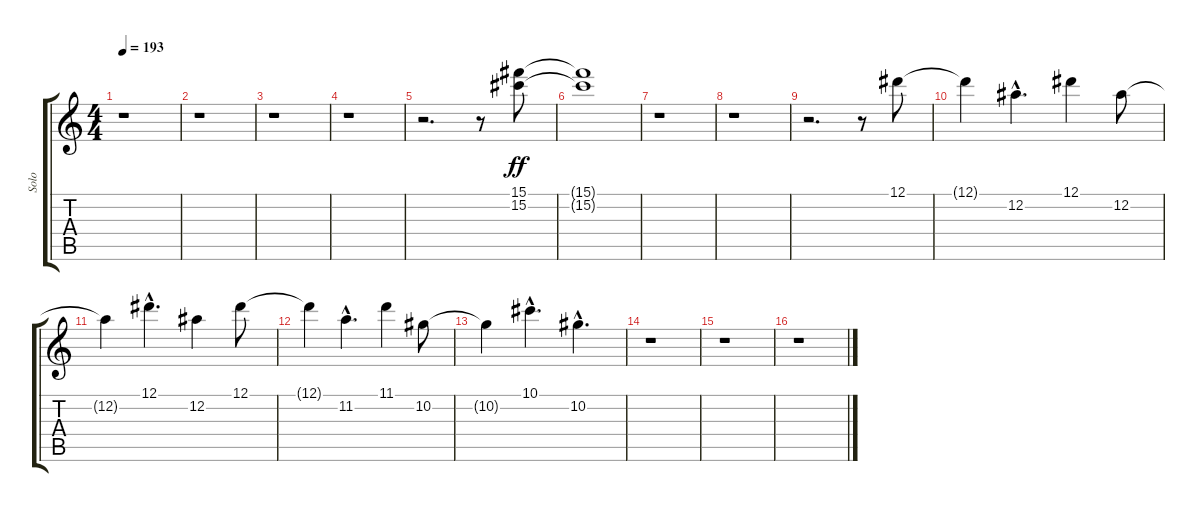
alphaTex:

\track ("Solo" "Solo") {instrument distortionguitar}
\staff {score tabs}
\tuning (Eb4 Bb3 Gb3 Db3 Ab2 Eb2) {hide}
\ts (4 4)
\tempo 193
\clef g2
\ks c
r.1{dy f} |
r.1 |
r.1 |
r.1 |
r.2{d} r.8 (15.1 15.2).8{dy ff volume 16} |
(15.1{t} 15.2{t}).1 |
r.1 |
r.1 |
r.2{d} r.8 12.1.8 |
12.1{t}.4 12.2{hac}.4{d} 12.1.4 12.2.8 |
12.2{t}.4 12.1{hac}.4{d} 12.2.4 12.1.8 |
12.1{t}.4 11.2{hac}.4{d} 11.1.4 10.2.8 |
10.2{t}.4 10.1{hac}.4{d} 10.2{hac}.4{d} |
r.1 |
r.1 |
r.1
